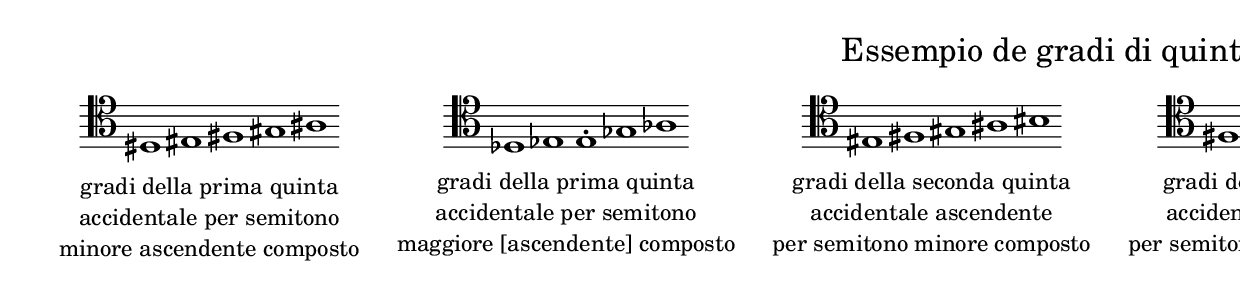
\version "2.22.2"

% Auto generated file

\header {
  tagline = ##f
}

dot = {
   \once \override Script.add-stem-support = ##f
   \once \override Script.toward-stem-shift = 0
   \once \override Script.skyline-horizontal-padding = 0
   \once \override Script.direction = 1
   \once \override Script.font-size = 1
}

\markup {
  \center-column {
    \line {
      \center-align
      \fontsize#3 { \concat { \normal-text "Essempio de gradi di quinte accidentali"} }
    }
    \null
    \line {
      \center-column {

        \line {
          \score {
            <<
              \new Staff \with { instrumentName = ""} {
                \override Staff.TimeSignature.stencil = ##f
                \override Staff.NoteHead.style = #'baroque
                \accidentalStyle Score.forget
                \cadenzaOn
                \clef "tenor" dis1 
                eis1 
                fis1 
                gis1 
                ais1 
                \cadenzaOff
              }
            >>
            \layout {
              \context {
                \Score
                \override SpacingSpanner.common-shortest-duration = #(ly:make-moment 1)
              }
            }
          }
        }
        \null
        \line {
          \left-align {  \normal-text "gradi della prima quinta" }
        }
        \line {
          \left-align {  \normal-text "accidentale per semitono" }
        }
        \line {
          \left-align {  \normal-text "minore ascendente composto" }
        }

      }
      \hspace #3 
      \center-column {

        \line {
          \score {
            <<
              \new Staff \with { instrumentName = ""} {
                \override Staff.TimeSignature.stencil = ##f
                \override Staff.NoteHead.style = #'baroque
                \accidentalStyle Score.forget
                \cadenzaOn
                \clef "tenor" des1 
                es1 
                \dot e1-. 
                ges1 
                as1 
                \cadenzaOff
              }
            >>
            \layout {
              \context {
                \Score
                \override SpacingSpanner.common-shortest-duration = #(ly:make-moment 1)
              }
            }
          }
        }
        \null
        \line {
          \left-align {  \normal-text "gradi della prima quinta" }
        }
        \line {
          \left-align {  \normal-text "accidentale per semitono" }
        }
        \line {
          \left-align {  \normal-text "maggiore [ascendente] composto" }
        }

      }
      \hspace #3 
      \center-column {

        \line {
          \score {
            <<
              \new Staff \with { instrumentName = ""} {
                \override Staff.TimeSignature.stencil = ##f
                \override Staff.NoteHead.style = #'baroque
                \accidentalStyle Score.forget
                \cadenzaOn
                \clef "tenor" eis1 
                fis1 
                gis1 
                ais1 
                bis1 
                \cadenzaOff
              }
            >>
            \layout {
              \context {
                \Score
                \override SpacingSpanner.common-shortest-duration = #(ly:make-moment 1)
              }
            }
          }
        }
        \null
        \line {
          \left-align {  \normal-text "gradi della seconda quinta" }
        }
        \line {
          \left-align {  \normal-text "accidentale ascendente" }
        }
        \line {
          \left-align {  \normal-text "per semitono minore composto" }
        }

      }
      \hspace #3 
      \center-column {

        \line {
          \score {
            <<
              \new Staff \with { instrumentName = ""} {
                \override Staff.TimeSignature.stencil = ##f
                \override Staff.NoteHead.style = #'baroque
                \accidentalStyle Score.forget
                \cadenzaOn
                \clef "tenor" fis1 
                gis1 
                ais1 
                bis1 
                cis'1 
                \cadenzaOff
              }
            >>
            \layout {
              \context {
                \Score
                \override SpacingSpanner.common-shortest-duration = #(ly:make-moment 1)
              }
            }
          }
        }
        \null
        \line {
          \left-align {  \normal-text "gradi della terza quinta" }
        }
        \line {
          \left-align {  \normal-text "accidentale ascendente" }
        }
        \line {
          \left-align {  \normal-text "per semitono minore composto" }
        }

      }
      \hspace #3 
      \center-column {

        \line {
          \score {
            <<
              \new Staff \with { instrumentName = ""} {
                \override Staff.TimeSignature.stencil = ##f
                \override Staff.NoteHead.style = #'baroque
                \accidentalStyle Score.forget
                \cadenzaOn
                \clef "tenor" ges1 
                as1 
                bes1 
                c'1 
                des'1 
                \cadenzaOff
              }
            >>
            \layout {
              \context {
                \Score
                \override SpacingSpanner.common-shortest-duration = #(ly:make-moment 1)
              }
            }
          }
        }
        \null
        \line {
          \left-align {  \normal-text "gradi della terza quinta" }
        }
        \line {
          \left-align {  \normal-text "accidentale ascendente" }
        }
        \line {
          \left-align {  \normal-text "per semitono maggiore composto" }
        }

      }
      \hspace #3 
      \center-column {

        \line {
          \score {
            <<
              \new Staff \with { instrumentName = ""} {
                \override Staff.TimeSignature.stencil = ##f
                \override Staff.NoteHead.style = #'baroque
                \accidentalStyle Score.forget
                \cadenzaOn
                \clef "tenor" gis1 
                ais1 
                bis1 
                cis'1 
                dis'1 
                \cadenzaOff
              }
            >>
            \layout {
              \context {
                \Score
                \override SpacingSpanner.common-shortest-duration = #(ly:make-moment 1)
              }
            }
          }
        }
        \null
        \line {
          \left-align {  \normal-text "gradi della quarta quinta" }
        }
        \line {
          \left-align {  \normal-text "accidentale ascendente" }
        }
        \line {
          \left-align {  \normal-text "per semitono minore composto" }
        }

      }
      \hspace #3 

    }
  }
}